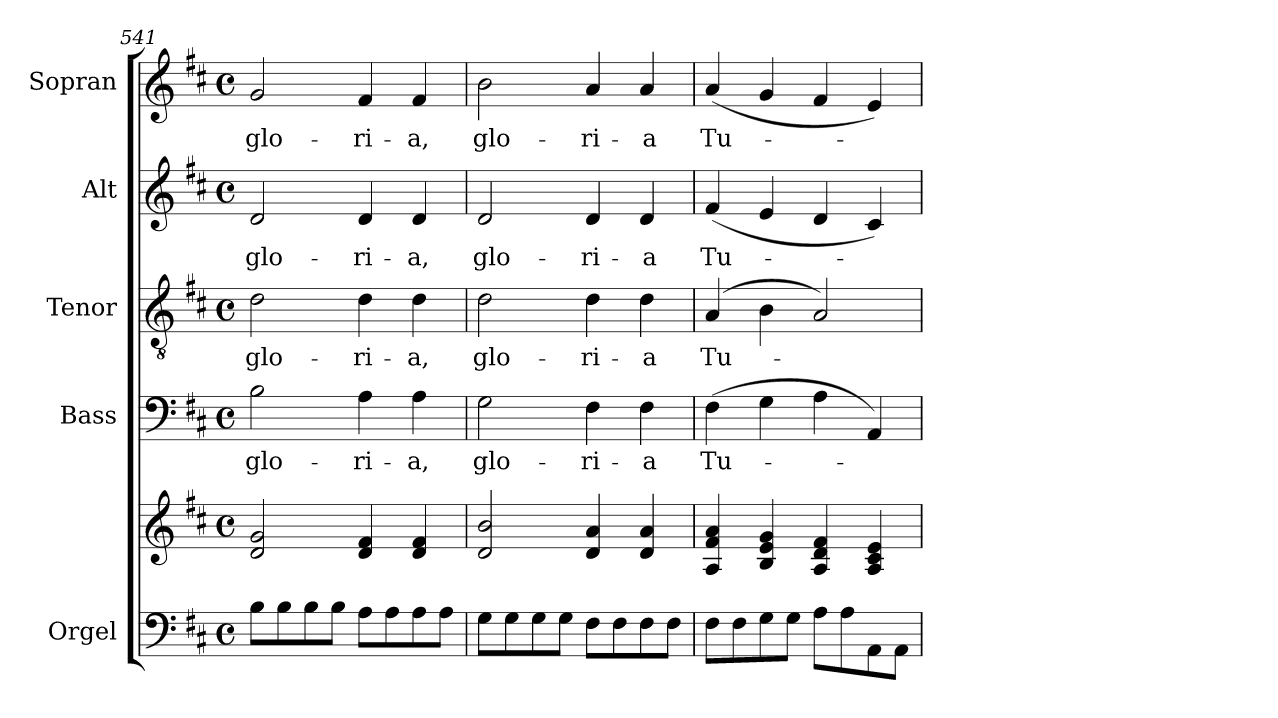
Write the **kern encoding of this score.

**kern	**kern	**kern	**text	**kern	**text	**kern	**text	**kern	**text
*part5	*part5	*part4	*part4	*part3	*part3	*part2	*part2	*part1	*part1
*staff6	*staff5	*staff4	*staff4	*staff3	*staff3	*staff2	*staff2	*staff1	*staff1
*I"Orgel	*	*I"Bass	*	*I"Tenor	*	*I"Alt	*	*I"Sopran	*
*I'Org.	*	*I'B.	*	*I'T.	*	*I'A.	*	*I'S.	*
*clefF4	*clefG2	*clefF4	*	*clefGv2	*	*clefG2	*	*clefG2	*
*k[f#c#]	*k[f#c#]	*k[f#c#]	*	*k[f#c#]	*	*k[f#c#]	*	*k[f#c#]	*
*D:	*D:	*D:	*	*D:	*	*D:	*	*D:	*
*M4/4	*M4/4	*M4/4	*	*M4/4	*	*M4/4	*	*M4/4	*
*met(c)	*met(c)	*met(c)	*	*met(c)	*	*met(c)	*	*met(c)	*
=541	=541	=541	=541	=541	=541	=541	=541	=541	=541
!	!	!	!LO:LY:b	!	!LO:LY:b	!	!LO:LY:b	!	!LO:LY:b
8B\L	2d/ 2g/	2B\	glo-	2d\	glo-	2d/	glo-	2g/	glo-
8B\	.	.	.	.	.	.	.	.	.
8B\	.	.	.	.	.	.	.	.	.
8B\J	.	.	.	.	.	.	.	.	.
!	!	!	!LO:LY:b	!	!LO:LY:b	!	!LO:LY:b	!	!LO:LY:b
8A\L	4d/ 4f#/	4A\	-ri-	4d\	-ri-	4d/	-ri-	4f#/	-ri-
8A\	.	.	.	.	.	.	.	.	.
!	!	!	!LO:LY:b	!	!LO:LY:b	!	!LO:LY:b	!	!LO:LY:b
8A\	4d/ 4f#/	4A\	-a,	4d\	-a,	4d/	-a,	4f#/	-a,
8A\J	.	.	.	.	.	.	.	.	.
=542	=542	=542	=542	=542	=542	=542	=542	=542	=542
!	!	!	!LO:LY:b	!	!LO:LY:b	!	!LO:LY:b	!	!LO:LY:b
8G\L	2d/ 2b/	2G\	glo-	2d\	glo-	2d/	glo-	2b\	glo-
8G\	.	.	.	.	.	.	.	.	.
8G\	.	.	.	.	.	.	.	.	.
8G\J	.	.	.	.	.	.	.	.	.
!	!	!	!LO:LY:b	!	!LO:LY:b	!	!LO:LY:b	!	!LO:LY:b
8F#\L	4d/ 4a/	4F#\	-ri-	4d\	-ri-	4d/	-ri-	4a/	-ri-
8F#\	.	.	.	.	.	.	.	.	.
!	!	!	!LO:LY:b	!	!LO:LY:b	!	!LO:LY:b	!	!LO:LY:b
8F#\	4d/ 4a/	4F#\	-a	4d\	-a	4d/	-a	4a/	-a
8F#\J	.	.	.	.	.	.	.	.	.
!!LO:PB:g=z
=543	=543	=543	=543	=543	=543	=543	=543	=543	=543
!	!	!	!LO:LY:b	!	!LO:LY:b	!	!LO:LY:b	!	!LO:LY:b
8F#\L	4A/ 4f#/ 4a/	(>4F#\	Tu-	(4A/	Tu-	(<4f#/	Tu-	(<4a/	Tu-
8F#\	.	.	.	.	.	.	.	.	.
8G\	4B/ 4e/ 4g/	4G\	.	4B\	.	4e/	.	4g/	.
8G\J	.	.	.	.	.	.	.	.	.
8A\L	4A/ 4d/ 4f#/	4A\	.	2A/)	.	4d/	.	4f#/	.
8A\	.	.	.	.	.	.	.	.	.
8AA\	4A/ 4c#/ 4e/	4AA/)	.	.	.	4c#/)	.	4e/)	.
8AA\J	.	.	.	.	.	.	.	.	.
=	=	=	=	=	=	=	=	=	=
*-	*-	*-	*-	*-	*-	*-	*-	*-	*-
